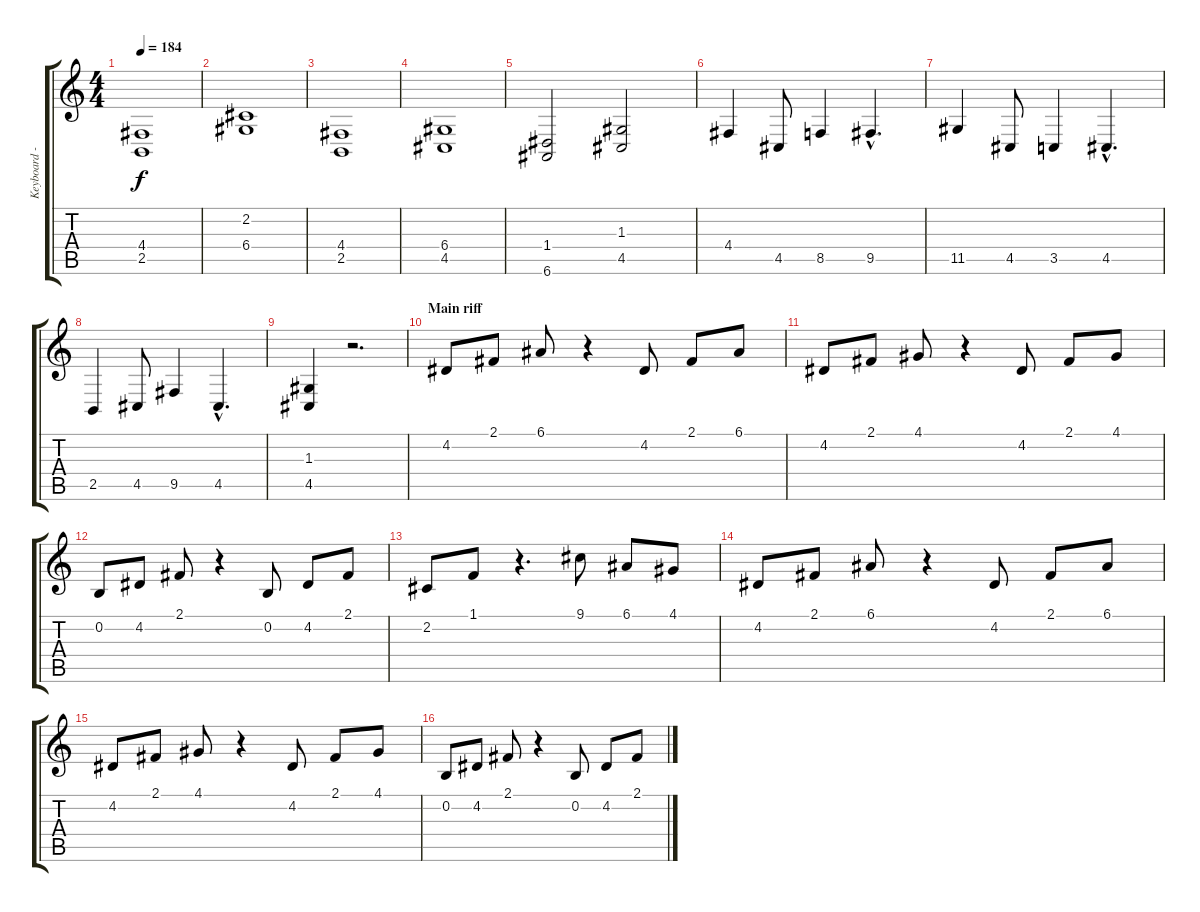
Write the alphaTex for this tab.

\track ("Keyboard - left hand" "Keyboard -") {instrument brightacousticpiano}
\staff {score tabs}
\tuning (E4 B3 G3 D3 A2 E2) {hide}
\ts (4 4)
\tempo 184
\clef g2
\ks c
(4.4 2.5).1{dy f} |
(2.2 6.4).1 |
(4.4 2.5).1 |
(6.4 4.5).1 |
(1.4 6.6).2 (1.3 4.5).2 |
4.4.4 4.5.8 8.5.4 9.5{hac}.4{d} |
11.5.4 4.5.8 3.5.4 4.5{hac}.4{d} |
2.5.4 4.5.8 9.5.4 4.5{hac}.4{d} |
(1.3 4.5).4 r.2{d} |
\section ("" "Main riff")
4.2.8 2.1.8 6.1.8 r.4 4.2.8 2.1.8 6.1.8 |
4.2.8 2.1.8 4.1.8 r.4 4.2.8 2.1.8 4.1.8 |
0.2.8 4.2.8 2.1.8 r.4 0.2.8 4.2.8 2.1.8 |
2.2.8 1.1.8 r.4{d} 9.1.8 6.1.8 4.1.8 |
4.2.8 2.1.8 6.1.8 r.4 4.2.8 2.1.8 6.1.8 |
4.2.8 2.1.8 4.1.8 r.4 4.2.8 2.1.8 4.1.8 |
0.2.8 4.2.8 2.1.8 r.4 0.2.8 4.2.8 2.1.8
